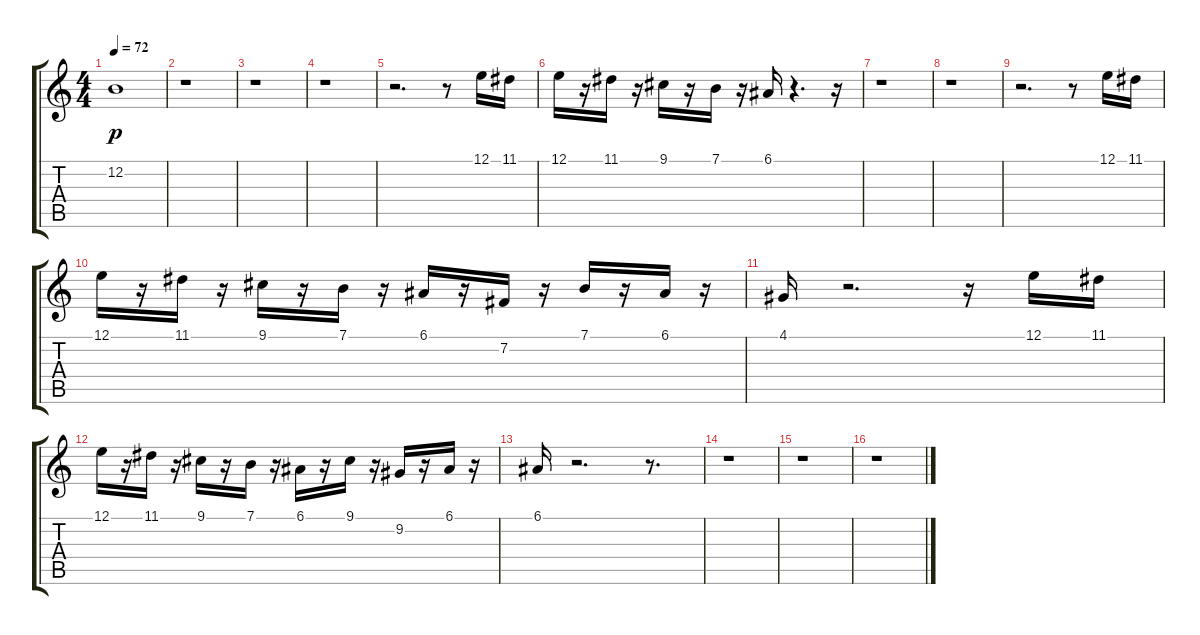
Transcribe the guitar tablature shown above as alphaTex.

\track "" {instrument electricpiano2}
\staff {score tabs}
\tuning (E4 B3 G3 D3 A2 E2) {hide}
\ts (4 4)
\tempo 72
\clef g2
\ks c
12.2.1{dy p} |
r.1 |
r.1 |
r.1 |
r.2{d} r.8 12.1.16 11.1.16 |
12.1.16 r.16 11.1.16 r.16 9.1.16 r.16 7.1.16 r.16 6.1.16 r.4{d} r.16 |
r.1 |
r.1 |
r.2{d} r.8 12.1.16 11.1.16 |
12.1.16 r.16 11.1.16 r.16 9.1.16 r.16 7.1.16 r.16 6.1.16 r.16 7.2.16 r.16 7.1.16 r.16 6.1.16 r.16 |
4.1.16 r.2{d} r.16 12.1.16 11.1.16 |
12.1.16 r.16 11.1.16 r.16 9.1.16 r.16 7.1.16 r.16 6.1.16 r.16 9.1.16 r.16 9.2.16 r.16 6.1.16 r.16 |
6.1.16 r.2{d} r.8{d} |
r.1 |
r.1 |
r.1
